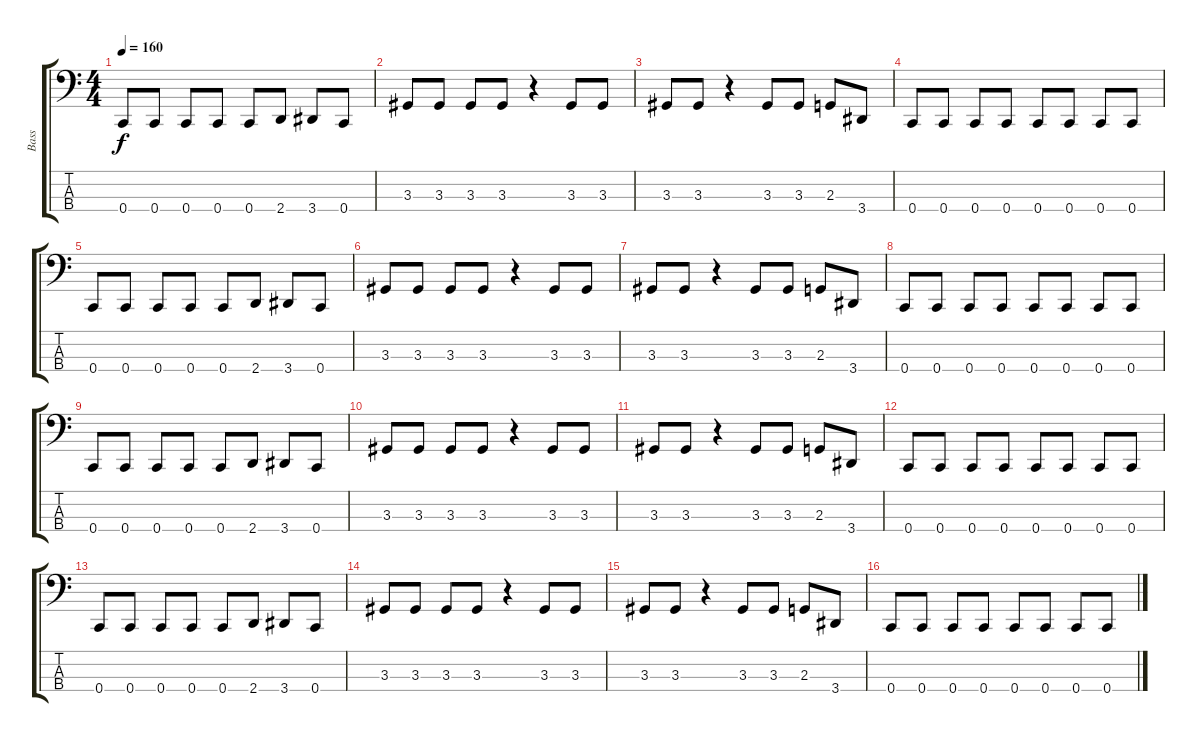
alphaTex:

\track ("Bass" "Bass") {instrument electricbassfinger}
\staff {score tabs}
\tuning (Eb2 Bb1 F1 C1) {hide}
\ts (4 4)
\tempo 160
\clef f4
\ks c
0.4.8{dy f} 0.4.8 0.4.8 0.4.8 0.4.8 2.4.8 3.4.8 0.4.8 |
3.3.8 3.3.8 3.3.8 3.3.8 r.4 3.3.8 3.3.8 |
3.3.8 3.3.8 r.4 3.3.8 3.3.8 2.3.8 3.4.8 |
0.4.8 0.4.8 0.4.8 0.4.8 0.4.8 0.4.8 0.4.8 0.4.8 |
0.4.8 0.4.8 0.4.8 0.4.8 0.4.8 2.4.8 3.4.8 0.4.8 |
3.3.8 3.3.8 3.3.8 3.3.8 r.4 3.3.8 3.3.8 |
3.3.8 3.3.8 r.4 3.3.8 3.3.8 2.3.8 3.4.8 |
0.4.8 0.4.8 0.4.8 0.4.8 0.4.8 0.4.8 0.4.8 0.4.8 |
0.4.8 0.4.8 0.4.8 0.4.8 0.4.8 2.4.8 3.4.8 0.4.8 |
3.3.8 3.3.8 3.3.8 3.3.8 r.4 3.3.8 3.3.8 |
3.3.8 3.3.8 r.4 3.3.8 3.3.8 2.3.8 3.4.8 |
0.4.8 0.4.8 0.4.8 0.4.8 0.4.8 0.4.8 0.4.8 0.4.8 |
0.4.8 0.4.8 0.4.8 0.4.8 0.4.8 2.4.8 3.4.8 0.4.8 |
3.3.8 3.3.8 3.3.8 3.3.8 r.4 3.3.8 3.3.8 |
3.3.8 3.3.8 r.4 3.3.8 3.3.8 2.3.8 3.4.8 |
0.4.8 0.4.8 0.4.8 0.4.8 0.4.8 0.4.8 0.4.8 0.4.8
